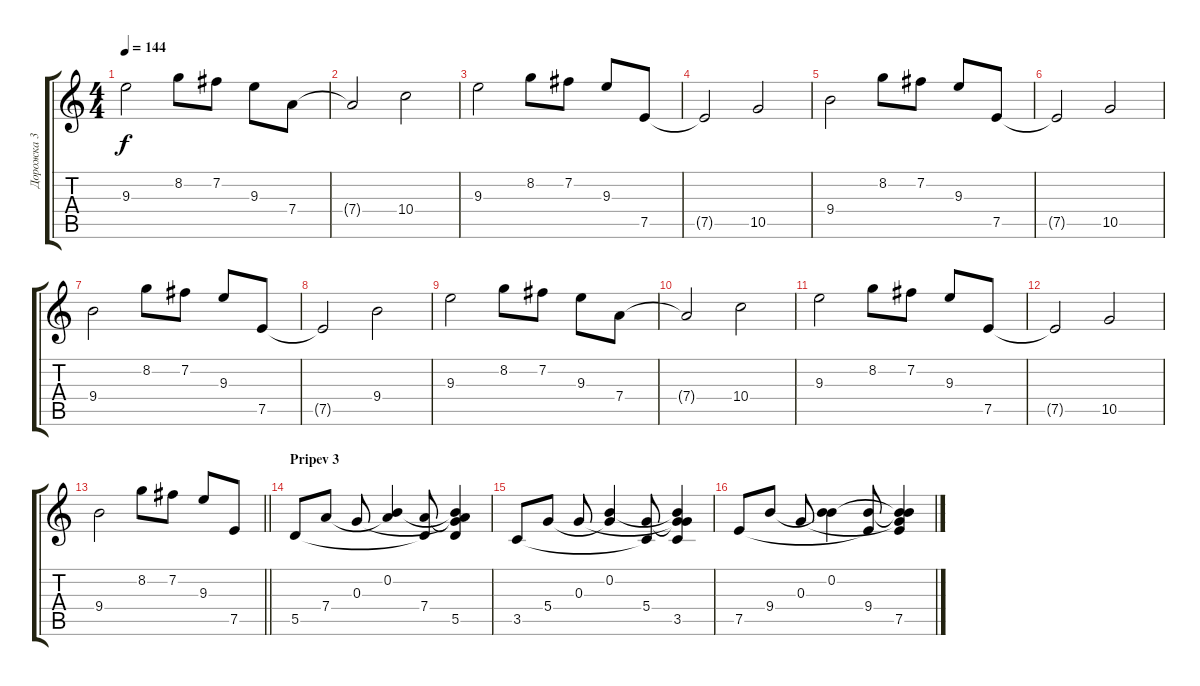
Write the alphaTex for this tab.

\track ("Дорожка 3" "Дорожка 3") {instrument acousticguitarsteel}
\staff {score tabs}
\tuning (E4 B3 G3 D3 A2 E2) {hide}
\ts (4 4)
\tempo 144
\clef g2
\ks c
9.3.2{dy f} 8.2.8 7.2.8 9.3.8 7.4.8 |
7.4{t}.2 10.4.2 |
9.3.2 8.2.8 7.2.8 9.3.8 7.5.8 |
7.5{t}.2 10.5.2 |
9.4.2 8.2.8 7.2.8 9.3.8 7.5.8 |
7.5{t}.2 10.5.2 |
9.4.2 8.2.8 7.2.8 9.3.8 7.5.8 |
7.5{t}.2 9.4.2 |
9.3.2 8.2.8 7.2.8 9.3.8 7.4.8 |
7.4{t}.2 10.4.2 |
9.3.2 8.2.8 7.2.8 9.3.8 7.5.8 |
7.5{t}.2 10.5.2 |
\barLineRight lightlight
9.4.2 8.2.8 7.2.8 9.3.8 7.5.8 |
\section ("" "Pripev 3")
5.5.8 7.4.8 0.3.8 (0.2 7.4{t}).4 (7.4 5.5{t}).8 (0.2{t} 0.3{t} 7.4{t} 5.5).4 |
3.5.8 5.4.8 0.3.8 (0.2 5.4{t}).4 (5.4 3.5{t}).8 (0.2{t} 0.3{t} 5.4{t} 3.5).4 |
7.5.8 9.4.8 0.3.8 (0.2 9.4{t}).4 (9.4 7.5{t}).8 (0.2{t} 0.3{t} 9.4{t} 7.5).4
